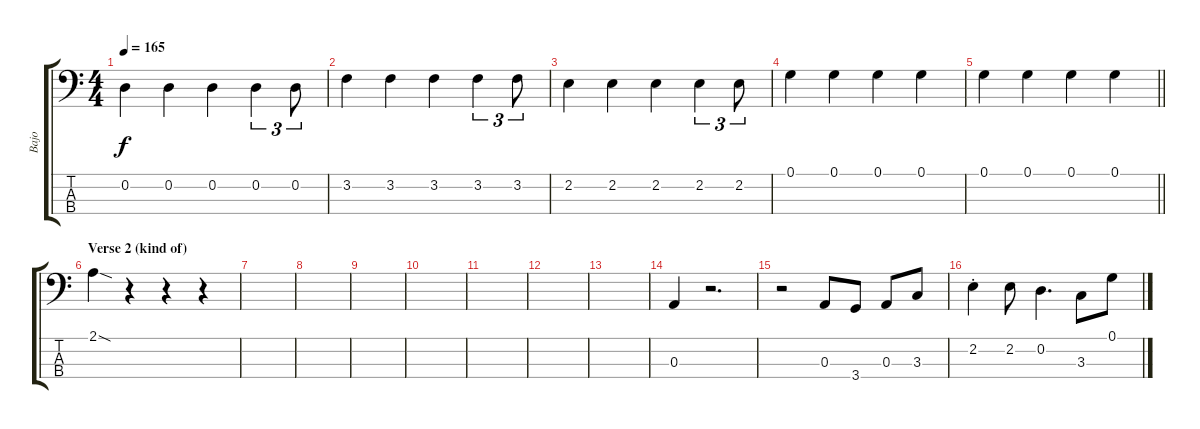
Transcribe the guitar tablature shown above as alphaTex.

\track ("Bajo" "Bajo") {instrument electricbassfinger}
\staff {score tabs}
\tuning (G2 D2 A1 E1) {hide}
\ts (4 4)
\tempo 165
\clef f4
\ks c
0.2.4{dy f} 0.2.4 0.2.4 0.2.4{tu (3 2)} 0.2.8{tu (3 2)} |
3.2.4 3.2.4 3.2.4 3.2.4{tu (3 2)} 3.2.8{tu (3 2)} |
2.2.4 2.2.4 2.2.4 2.2.4{tu (3 2)} 2.2.8{tu (3 2)} |
0.1.4 0.1.4 0.1.4 0.1.4 |
\barLineRight lightlight
0.1.4 0.1.4 0.1.4 0.1.4 |
\section ("" "Verse 2 (kind of)")
2.1{sod}.4 r.4 r.4 r.4 |
|
|
|
|
|
|
|
0.3.4 r.2{d} |
r.2 0.3.8 3.4.8 0.3.8 3.3.8 |
2.2{st}.4 2.2.8 0.2.4{d} 3.3.8 0.1.8
